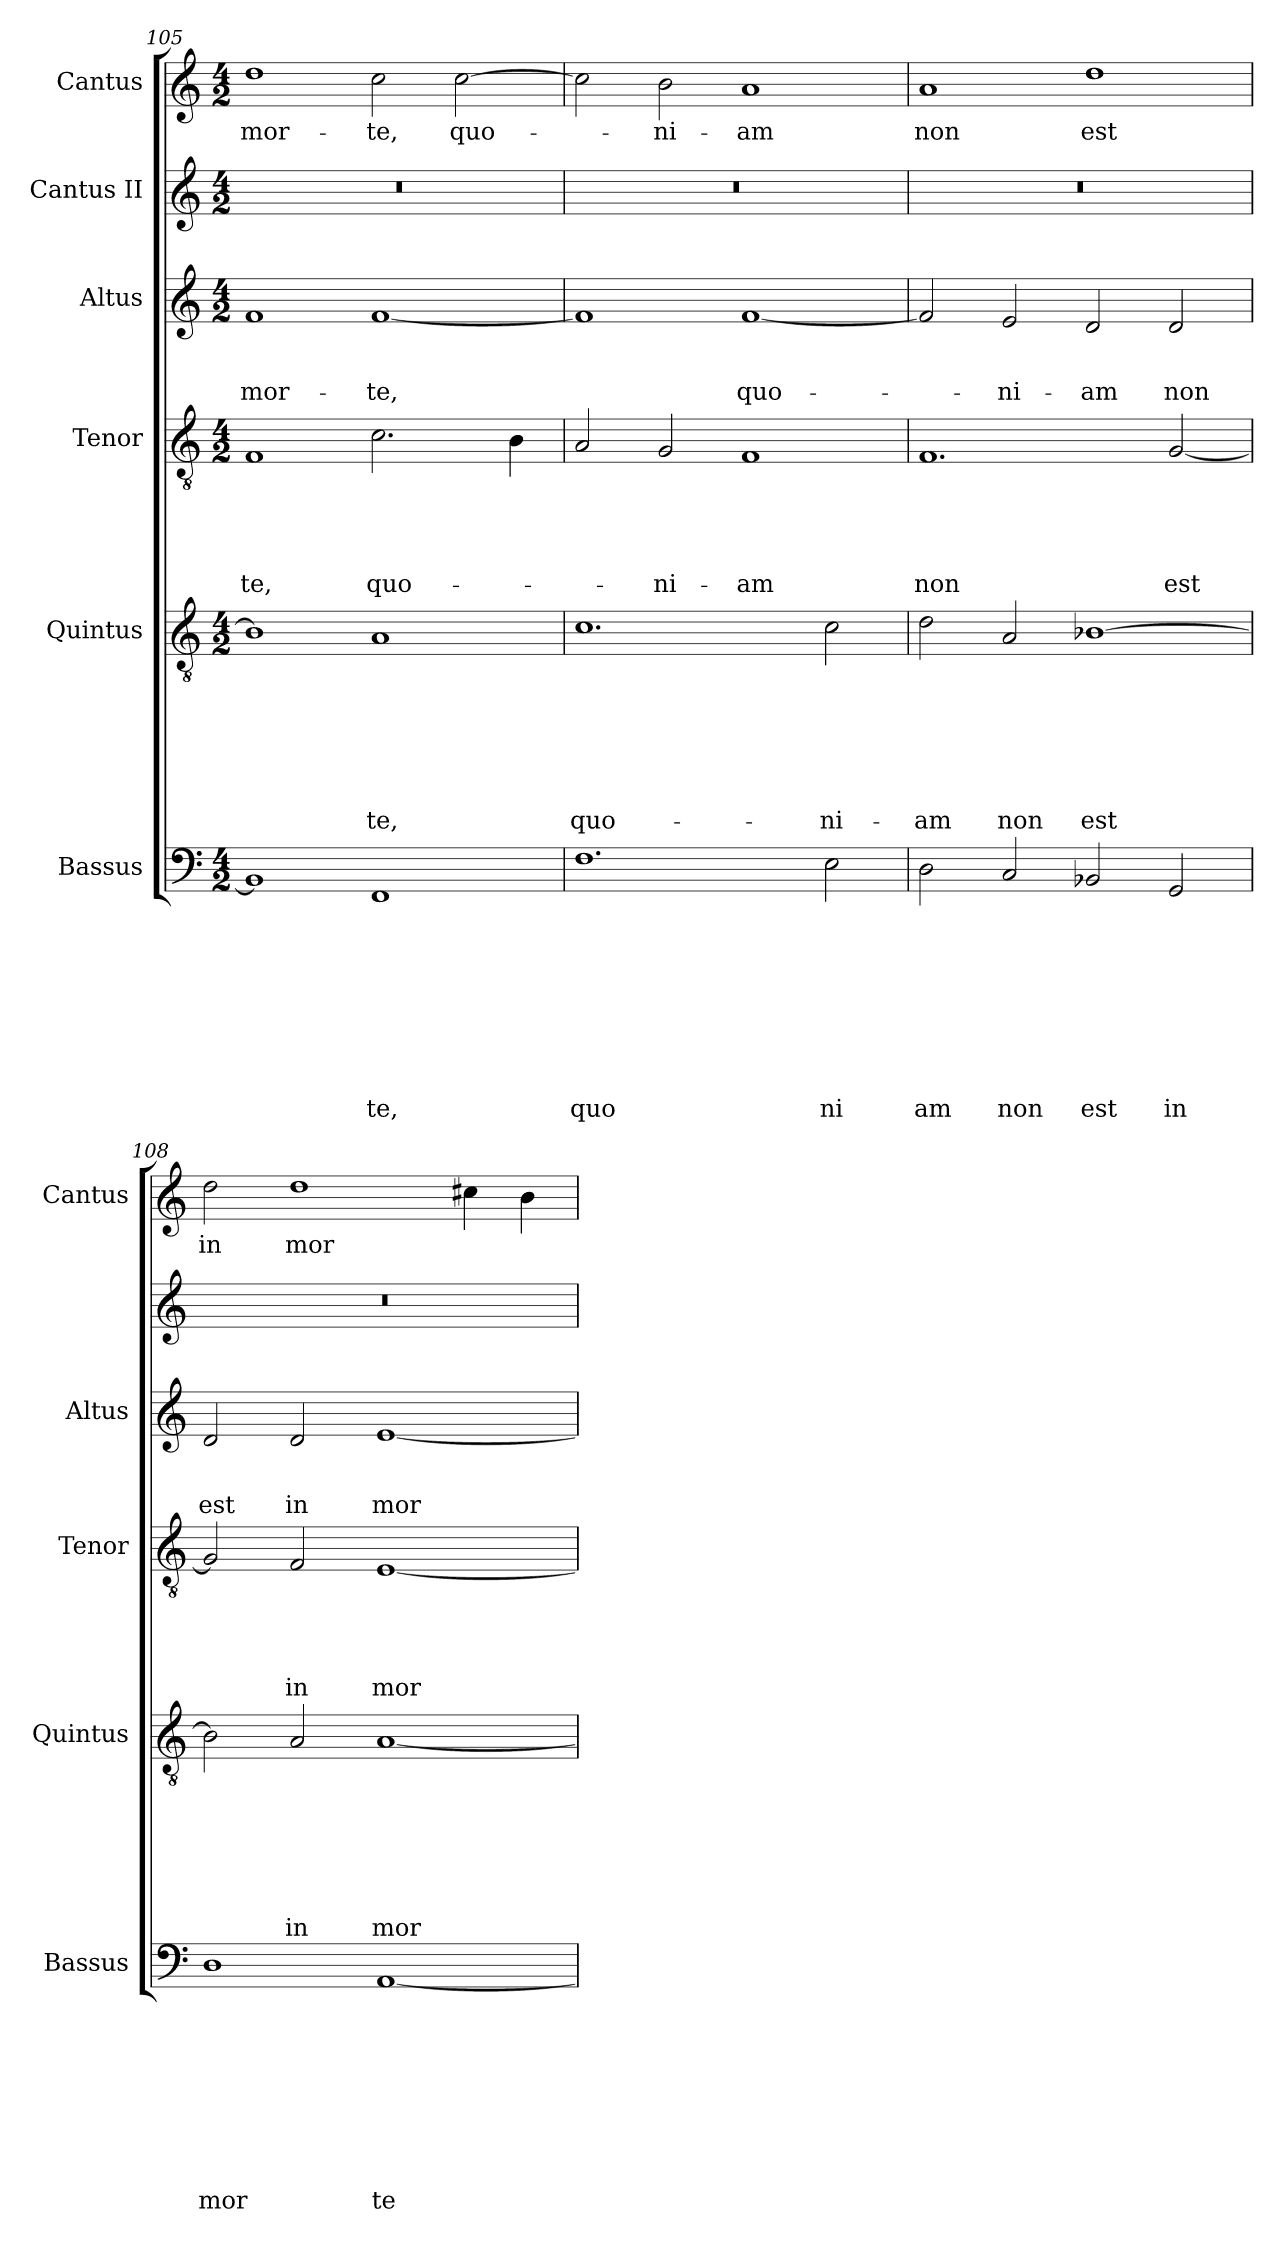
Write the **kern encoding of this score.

**kern	**text	**text	**text	**text	**text	**text	**text	**text	**text	**kern	**text	**text	**text	**text	**text	**text	**text	**kern	**text	**text	**text	**text	**text	**kern	**text	**text	**text	**kern	**kern	**text
*part6	*part6	*part6	*part6	*part6	*part6	*part6	*part6	*part6	*part6	*part5	*part5	*part5	*part5	*part5	*part5	*part5	*part5	*part4	*part4	*part4	*part4	*part4	*part4	*part3	*part3	*part3	*part3	*part2	*part1	*part1
*staff6	*staff6	*staff6	*staff6	*staff6	*staff6	*staff6	*staff6	*staff6	*staff6	*staff5	*staff5	*staff5	*staff5	*staff5	*staff5	*staff5	*staff5	*staff4	*staff4	*staff4	*staff4	*staff4	*staff4	*staff3	*staff3	*staff3	*staff3	*staff2	*staff1	*staff1
*I"Bassus	*	*	*	*	*	*	*	*	*	*I"Quintus	*	*	*	*	*	*	*	*I"Tenor	*	*	*	*	*	*I"Altus	*	*	*	*I"Cantus II	*I"Cantus	*
*I'Bassus	*	*	*	*	*	*	*	*	*	*I'Quintus	*	*	*	*	*	*	*	*I'Tenor	*	*	*	*	*	*I'Altus	*	*	*	*	*I'Cantus	*
*clefF4	*	*	*	*	*	*	*	*	*	*clefGv2	*	*	*	*	*	*	*	*clefGv2	*	*	*	*	*	*clefG2	*	*	*	*clefG2	*clefG2	*
*k[]	*	*	*	*	*	*	*	*	*	*k[]	*	*	*	*	*	*	*	*k[]	*	*	*	*	*	*k[]	*	*	*	*k[]	*k[]	*
*C:	*	*	*	*	*	*	*	*	*	*C:	*	*	*	*	*	*	*	*C:	*	*	*	*	*	*C:	*	*	*	*C:	*C:	*
*M4/2	*	*	*	*	*	*	*	*	*	*M4/2	*	*	*	*	*	*	*	*M4/2	*	*	*	*	*	*M4/2	*	*	*	*M4/2	*M4/2	*
=105	=105	=105	=105	=105	=105	=105	=105	=105	=105	=105	=105	=105	=105	=105	=105	=105	=105	=105	=105	=105	=105	=105	=105	=105	=105	=105	=105	=105	=105	=105
!	!	!	!	!	!	!	!	!	!	!	!	!	!	!	!	!	!	!	!	!	!	!	!LO:LY:b	!	!	!	!LO:LY:b	!	!	!LO:LY:b
1BB-]	.	.	.	.	.	.	.	.	.	1B-]	.	.	.	.	.	.	.	1F	.	.	.	.	-te,	1f	.	.	mor-	0r	1dd>	mor-
!	!	!	!	!	!	!	!	!	!LO:LY:b	!	!	!	!	!	!	!	!LO:LY:b	!	!	!	!	!	!LO:LY:b	!	!	!	!LO:LY:b	!	!	!LO:LY:b
1FF	.	.	.	.	.	.	.	.	te,	1A	.	.	.	.	.	.	-te,	2.c\	.	.	.	.	quo-	[<1f	.	.	-te,	.	2cc\	-te,
!	!	!	!	!	!	!	!	!	!	!	!	!	!	!	!	!	!	!	!	!	!	!	!	!	!	!	!	!	!	!LO:LY:b
.	.	.	.	.	.	.	.	.	.	.	.	.	.	.	.	.	.	.	.	.	.	.	.	.	.	.	.	.	[>2cc\	quo-
.	.	.	.	.	.	.	.	.	.	.	.	.	.	.	.	.	.	4B\	.	.	.	.	.	.	.	.	.	.	.	.
=106	=106	=106	=106	=106	=106	=106	=106	=106	=106	=106	=106	=106	=106	=106	=106	=106	=106	=106	=106	=106	=106	=106	=106	=106	=106	=106	=106	=106	=106	=106
!	!	!	!	!	!	!	!	!	!LO:LY:b	!	!	!	!	!	!	!	!LO:LY:b	!	!	!	!	!	!	!	!	!	!	!	!	!
1.F	.	.	.	.	.	.	.	.	quo	1.c	.	.	.	.	.	.	quo-	2A/	.	.	.	.	.	1f]	.	.	.	0r	2cc\]	.
!	!	!	!	!	!	!	!	!	!	!	!	!	!	!	!	!	!	!	!	!	!	!	!LO:LY:b	!	!	!	!	!	!	!LO:LY:b
.	.	.	.	.	.	.	.	.	.	.	.	.	.	.	.	.	.	2G/	.	.	.	.	-ni-	.	.	.	.	.	2b\	-ni-
!	!	!	!	!	!	!	!	!	!	!	!	!	!	!	!	!	!	!	!	!	!	!	!LO:LY:b	!	!	!	!LO:LY:b	!	!	!LO:LY:b
.	.	.	.	.	.	.	.	.	.	.	.	.	.	.	.	.	.	1F	.	.	.	.	-am	[<1f	.	.	quo-	.	1a	-am
!	!	!	!	!	!	!	!	!	!LO:LY:b	!	!	!	!	!	!	!	!LO:LY:b	!	!	!	!	!	!	!	!	!	!	!	!	!
2E\	.	.	.	.	.	.	.	.	ni	2c\	.	.	.	.	.	.	-ni-	.	.	.	.	.	.	.	.	.	.	.	.	.
!!LO:LB:g=z
=107	=107	=107	=107	=107	=107	=107	=107	=107	=107	=107	=107	=107	=107	=107	=107	=107	=107	=107	=107	=107	=107	=107	=107	=107	=107	=107	=107	=107	=107	=107
!	!	!	!	!	!	!	!	!	!LO:LY:b	!	!	!	!	!	!	!	!LO:LY:b	!	!	!	!	!	!LO:LY:b	!	!	!	!	!	!	!LO:LY:b
2D\	.	.	.	.	.	.	.	.	am	2d\	.	.	.	.	.	.	-am	1.F	.	.	.	.	non	2f/]	.	.	.	0r	1a	non
!	!	!	!	!	!	!	!	!	!LO:LY:b	!	!	!	!	!	!	!	!LO:LY:b	!	!	!	!	!	!	!	!	!	!LO:LY:b	!	!	!
2C/	.	.	.	.	.	.	.	.	non	2A/	.	.	.	.	.	.	non	.	.	.	.	.	.	2e/	.	.	-ni-	.	.	.
!	!	!	!	!	!	!	!	!	!LO:LY:b	!	!	!	!	!	!	!	!LO:LY:b	!	!	!	!	!	!	!	!	!	!LO:LY:b	!	!	!LO:LY:b
2BB-X/	.	.	.	.	.	.	.	.	est	[>1B-X	.	.	.	.	.	.	est	.	.	.	.	.	.	2d/	.	.	-am	.	1dd	est
!	!	!	!	!	!	!	!	!	!LO:LY:b	!	!	!	!	!	!	!	!	!	!	!	!	!	!LO:LY:b	!	!	!	!LO:LY:b	!	!	!
2GG/	.	.	.	.	.	.	.	.	in	.	.	.	.	.	.	.	.	[<2G/	.	.	.	.	est	2d/	.	.	non	.	.	.
=108	=108	=108	=108	=108	=108	=108	=108	=108	=108	=108	=108	=108	=108	=108	=108	=108	=108	=108	=108	=108	=108	=108	=108	=108	=108	=108	=108	=108	=108	=108
!	!	!	!	!	!	!	!	!	!LO:LY:b	!	!	!	!	!	!	!	!	!	!	!	!	!	!	!	!	!	!LO:LY:b	!	!	!LO:LY:b
1D	.	.	.	.	.	.	.	.	mor	2B-\]	.	.	.	.	.	.	.	2G/]	.	.	.	.	.	2d/	.	.	est	0r	2dd\	in
!	!	!	!	!	!	!	!	!	!	!	!	!	!	!	!	!	!LO:LY:b	!	!	!	!	!	!LO:LY:b	!	!	!	!LO:LY:b	!	!	!LO:LY:b
.	.	.	.	.	.	.	.	.	.	2A/	.	.	.	.	.	.	in	2F/	.	.	.	.	in	2d/	.	.	in	.	1dd	mor
!	!	!	!	!	!	!	!	!	!LO:LY:b	!	!	!	!	!	!	!	!LO:LY:b	!	!	!	!	!	!LO:LY:b	!	!	!	!LO:LY:b	!	!	!
[<1AA	.	.	.	.	.	.	.	.	te	[<1A	.	.	.	.	.	.	mor	[<1E	.	.	.	.	mor	[<1e	.	.	mor-	.	.	.
.	.	.	.	.	.	.	.	.	.	.	.	.	.	.	.	.	.	.	.	.	.	.	.	.	.	.	.	.	4cc#X\	.
.	.	.	.	.	.	.	.	.	.	.	.	.	.	.	.	.	.	.	.	.	.	.	.	.	.	.	.	.	4b\	.
=	=	=	=	=	=	=	=	=	=	=	=	=	=	=	=	=	=	=	=	=	=	=	=	=	=	=	=	=	=	=
*-	*-	*-	*-	*-	*-	*-	*-	*-	*-	*-	*-	*-	*-	*-	*-	*-	*-	*-	*-	*-	*-	*-	*-	*-	*-	*-	*-	*-	*-	*-
